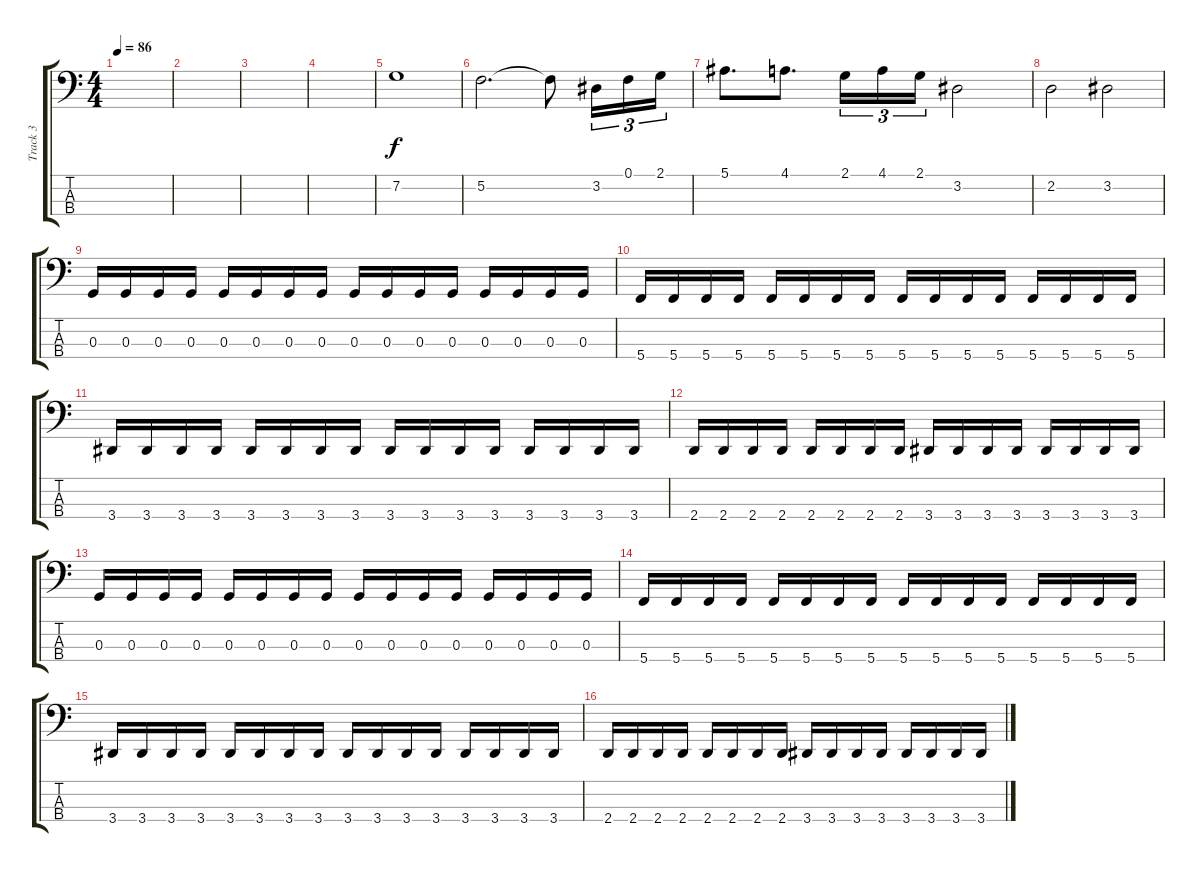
\track ("Track 3" "Track 3") {instrument electricbassfinger}
\staff {score tabs}
\tuning (F2 C2 G1 C1) {hide}
\ts (4 4)
\tempo 86
\clef f4
\ks c
|
|
|
|
7.2.1 |
5.2.2{d} 5.2{t}.8 3.2.16{tu (3 2)} 0.1.16{tu (3 2)} 2.1.16{tu (3 2)} |
5.1.8{d} 4.1.8{d} 2.1.16{tu (3 2)} 4.1.16{tu (3 2)} 2.1.16{tu (3 2)} 3.2.2 |
2.2.2 3.2.2 |
0.3.16 0.3.16 0.3.16 0.3.16 0.3.16 0.3.16 0.3.16 0.3.16 0.3.16 0.3.16 0.3.16 0.3.16 0.3.16 0.3.16 0.3.16 0.3.16 |
5.4.16 5.4.16 5.4.16 5.4.16 5.4.16 5.4.16 5.4.16 5.4.16 5.4.16 5.4.16 5.4.16 5.4.16 5.4.16 5.4.16 5.4.16 5.4.16 |
3.4.16 3.4.16 3.4.16 3.4.16 3.4.16 3.4.16 3.4.16 3.4.16 3.4.16 3.4.16 3.4.16 3.4.16 3.4.16 3.4.16 3.4.16 3.4.16 |
2.4.16 2.4.16 2.4.16 2.4.16 2.4.16 2.4.16 2.4.16 2.4.16 3.4.16 3.4.16 3.4.16 3.4.16 3.4.16 3.4.16 3.4.16 3.4.16 |
0.3.16 0.3.16 0.3.16 0.3.16 0.3.16 0.3.16 0.3.16 0.3.16 0.3.16 0.3.16 0.3.16 0.3.16 0.3.16 0.3.16 0.3.16 0.3.16 |
5.4.16 5.4.16 5.4.16 5.4.16 5.4.16 5.4.16 5.4.16 5.4.16 5.4.16 5.4.16 5.4.16 5.4.16 5.4.16 5.4.16 5.4.16 5.4.16 |
3.4.16 3.4.16 3.4.16 3.4.16 3.4.16 3.4.16 3.4.16 3.4.16 3.4.16 3.4.16 3.4.16 3.4.16 3.4.16 3.4.16 3.4.16 3.4.16 |
2.4.16 2.4.16 2.4.16 2.4.16 2.4.16 2.4.16 2.4.16 2.4.16 3.4.16 3.4.16 3.4.16 3.4.16 3.4.16 3.4.16 3.4.16 3.4.16
